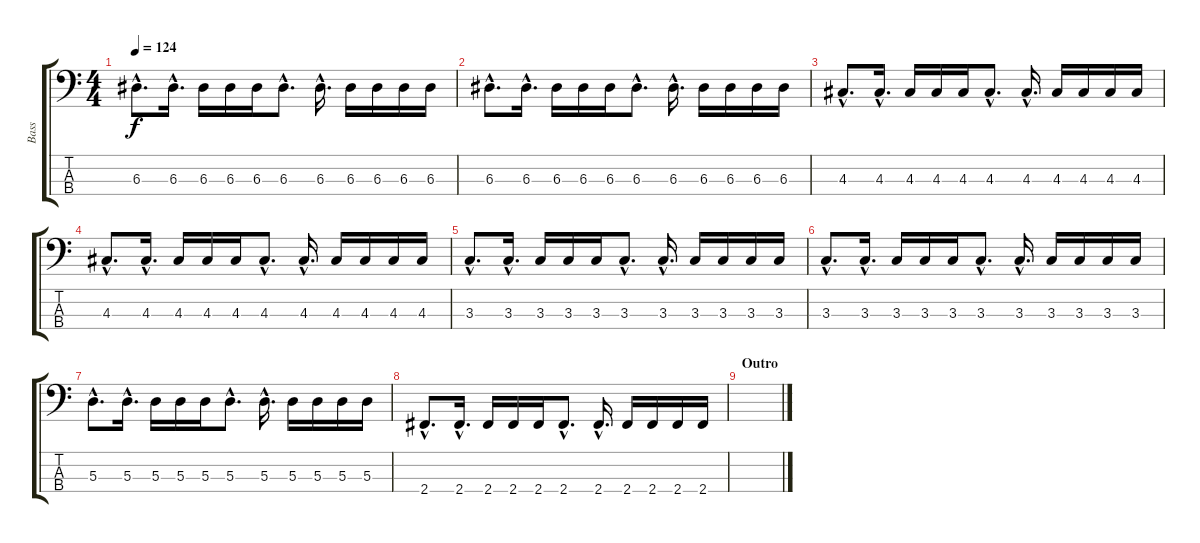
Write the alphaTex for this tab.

\track ("Bass" "Bass") {instrument electricbassfinger}
\staff {score tabs}
\tuning (G2 D2 A1 E1) {hide}
\ts (4 4)
\tempo 124
\clef f4
\ks c
6.3{hac}.8{d dy f} 6.3{hac}.16{d} 6.3.16 6.3.16 6.3.16 6.3{hac}.8{d} 6.3{hac}.16{d} 6.3.16 6.3.16 6.3.16 6.3.16 |
6.3{hac}.8{d} 6.3{hac}.16{d} 6.3.16 6.3.16 6.3.16 6.3{hac}.8{d} 6.3{hac}.16{d} 6.3.16 6.3.16 6.3.16 6.3.16 |
4.3{hac}.8{d} 4.3{hac}.16{d} 4.3.16 4.3.16 4.3.16 4.3{hac}.8{d} 4.3{hac}.16{d} 4.3.16 4.3.16 4.3.16 4.3.16 |
4.3{hac}.8{d} 4.3{hac}.16{d} 4.3.16 4.3.16 4.3.16 4.3{hac}.8{d} 4.3{hac}.16{d} 4.3.16 4.3.16 4.3.16 4.3.16 |
3.3{hac}.8{d} 3.3{hac}.16{d} 3.3.16 3.3.16 3.3.16 3.3{hac}.8{d} 3.3{hac}.16{d} 3.3.16 3.3.16 3.3.16 3.3.16 |
3.3{hac}.8{d} 3.3{hac}.16{d} 3.3.16 3.3.16 3.3.16 3.3{hac}.8{d} 3.3{hac}.16{d} 3.3.16 3.3.16 3.3.16 3.3.16 |
5.3{hac}.8{d} 5.3{hac}.16{d} 5.3.16 5.3.16 5.3.16 5.3{hac}.8{d} 5.3{hac}.16{d} 5.3.16 5.3.16 5.3.16 5.3.16 |
2.4{hac}.8{d} 2.4{hac}.16{d} 2.4.16 2.4.16 2.4.16 2.4{hac}.8{d} 2.4{hac}.16{d} 2.4.16 2.4.16 2.4.16 2.4.16 |
\section ("" "Outro")
